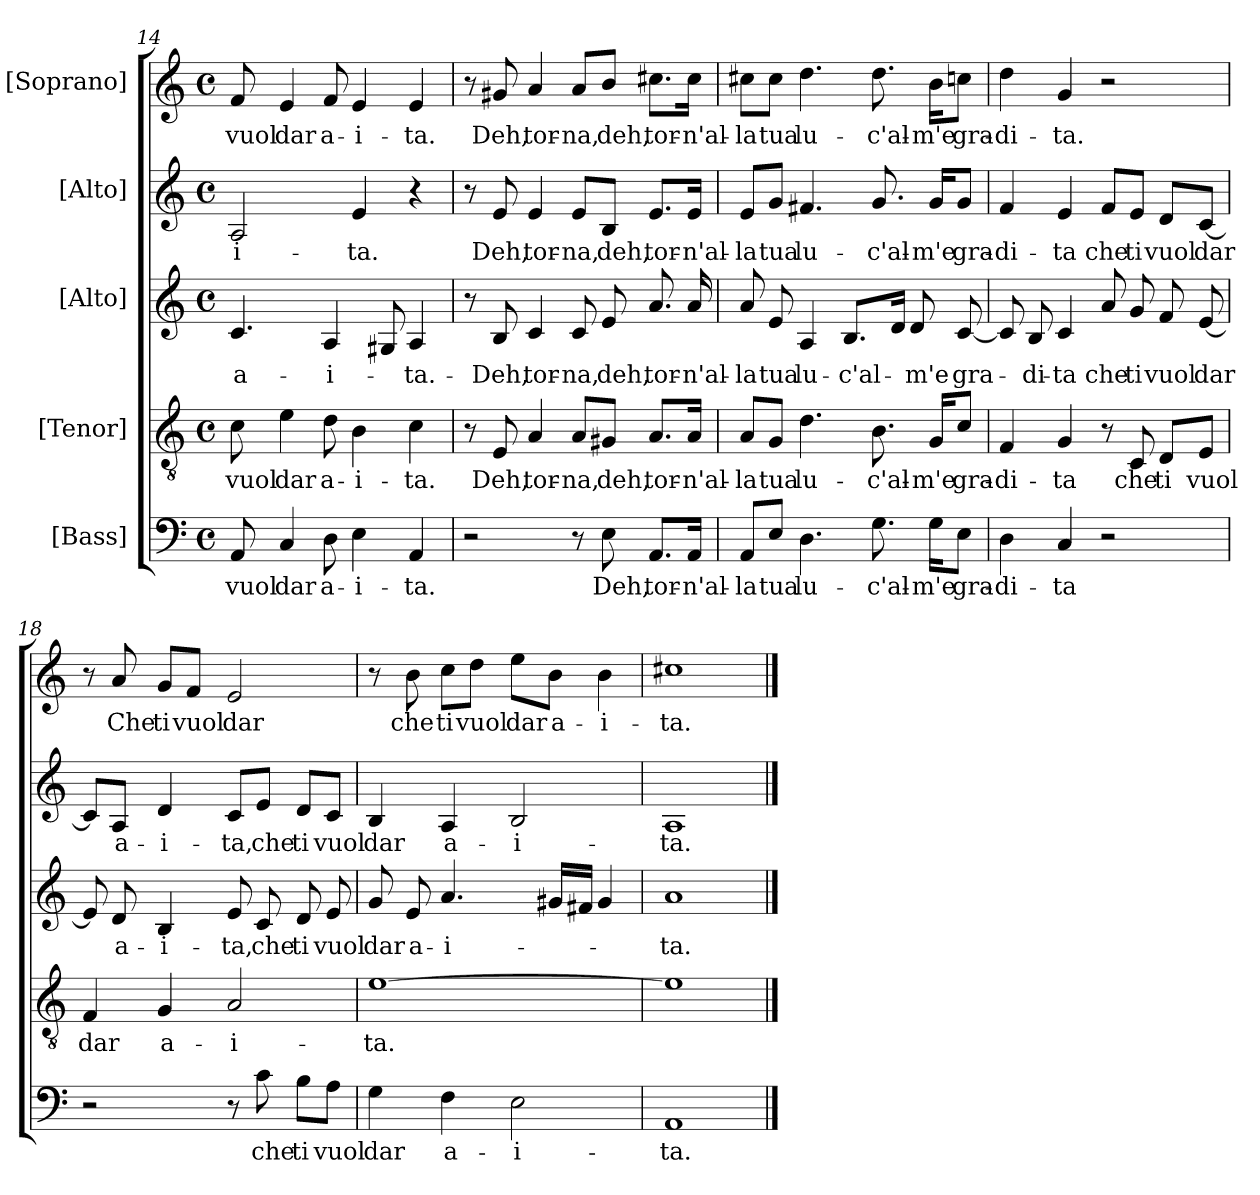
**kern	**text	**kern	**text	**kern	**text	**kern	**text	**kern	**text
*part5	*part5	*part4	*part4	*part3	*part3	*part2	*part2	*part1	*part1
*staff5	*staff5	*staff4	*staff4	*staff3	*staff3	*staff2	*staff2	*staff1	*staff1
*I"[Bass]	*	*I"[Tenor]	*	*I"[Alto]	*	*I"[Alto]	*	*I"[Soprano]	*
*clefF4	*	*clefGv2	*	*clefG2	*	*clefG2	*	*clefG2	*
*k[]	*	*k[]	*	*k[]	*	*k[]	*	*k[]	*
*C:	*	*C:	*	*C:	*	*C:	*	*C:	*
*M4/4	*	*M4/4	*	*M4/4	*	*M4/4	*	*M4/4	*
*met(c)	*	*met(c)	*	*met(c)	*	*met(c)	*	*met(c)	*
=14	=14	=14	=14	=14	=14	=14	=14	=14	=14
8AA/	vuol	8c\	vuol	4.c/	a-	2A/	-i-	8f/	vuol
4C/	dar	4e\	dar	.	.	.	.	4e/	dar
8D\	a-	8d\	a-	4A/	-i-	.	.	8f/	a-
4E\	-i-	4B\	-i-	.	.	4e/	-ta.	4e/	-i-
.	.	.	.	8G#X/	.	.	.	.	.
4AA/	-ta.	4c\	-ta.	4A/	-ta.-	4r	.	4e/	-ta.
=15	=15	=15	=15	=15	=15	=15	=15	=15	=15
2r	.	8r	.	8r	.	8r	.	8r	.
.	.	8E/	Deh,	8B/	-Deh,	8e/	Deh,	8g#X/	Deh,
.	.	4A/	tor-	4c/	tor-	4e/	tor-	4a/	tor-
8r	.	8A/L	-na,	8c/	-na,	8e/L	-na,	8a/L	-na,
8E\	Deh,	8G#X/J	deh,	8e/	deh,	8B/J	deh,	8b/J	deh,
8.AA/L	tor-	8.A/L	tor-	8.a/	tor-	8.e/L	tor-	8.cc#X\L	tor-
16AA/Jk	-n'al-	16A/Jk	-n'al-	16a/	-n'al-	16e/Jk	-n'al-	16cc#\Jk	-n'al-
=16	=16	=16	=16	=16	=16	=16	=16	=16	=16
8AA/L	-la	8A/L	-la	8a/	-la	8e/L	-la	8cc#X\L	-la
8E/J	tua	8G/J	tua	8e/	tua	8g/J	tua	8cc#\J	tua
4.D\	lu-	4.d\	lu-	4A/	lu-	4.f#X/	lu-	4.dd\	lu-
.	.	.	.	8.B/L	-c'al-	.	.	.	.
8.G\	-c'al-	8.B\	-c'al-	.	.	8.g/	-c'al-	8.dd\	-c'al-
.	.	.	.	16d/Jk	.	.	.	.	.
.	.	.	.	8d/	-m'e	.	.	.	.
16G\KL	-m'e	16G/KL	-m'e	.	.	16g/KL	-m'e	16b\KL	-m'e
8E\J	gra-	8c/J	gra-	[8c/	gra-	8g/J	gra-	8ccn\J	gra-
!!LO:LB:g=z
=17	=17	=17	=17	=17	=17	=17	=17	=17	=17
4D\	-di-	4F/	-di-	8c/]	.	4f/	-di-	4dd\	-di-
.	.	.	.	8B/	-di-	.	.	.	.
4C/	-ta	4G/	-ta	4c/	-ta	4e/	-ta	4g/	-ta.
2r	.	8r	.	8a/	che	8f/L	che	2r	.
.	.	8C/	che	8g/	ti	8e/J	ti	.	.
.	.	8D/L	ti	8f/	vuol	8d/L	vuol	.	.
.	.	8E/J	vuol	[8e/	dar	[8c/J	dar	.	.
=18	=18	=18	=18	=18	=18	=18	=18	=18	=18
2r	.	4F/	dar	8e/]	.	8c/L]	.	8r	.
.	.	.	.	8d/	a-	8A/J	a-	8a/	Che
.	.	4G/	a-	4B/	-i-	4d/	-i-	8g/L	ti
.	.	.	.	.	.	.	.	8f/J	vuol
8r	.	2A/	-i-	8e/	-ta,	8c/L	-ta,	2e/	dar
8c\	che	.	.	8c/	che	8e/J	che	.	.
8B\L	ti	.	.	8d/	ti	8d/L	ti	.	.
8A\J	vuol	.	.	8e/	vuol	8c/J	vuol	.	.
=19	=19	=19	=19	=19	=19	=19	=19	=19	=19
4G\	dar	[1e	-ta.	8g/	dar	4B/	dar	8r	.
.	.	.	.	8e/	a-	.	.	8b\	che
4F\	a-	.	.	4.a/	-i-	4A/	a-	8cc\L	ti
.	.	.	.	.	.	.	.	8dd\J	vuol
2E\	-i-	.	.	.	.	2B/	-i-	8ee\L	dar
.	.	.	.	16g#X/LL	.	.	.	8b\J	a-
.	.	.	.	16f#X/JJ	.	.	.	.	.
.	.	.	.	4g#/	.	.	.	4b\	-i-
=20	=20	=20	=20	=20	=20	=20	=20	=20	=20
1AA	-ta.	1e]	.	1a	-ta.	1A	-ta.	1cc#X	-ta.
==	==	==	==	==	==	==	==	==	==
*-	*-	*-	*-	*-	*-	*-	*-	*-	*-
